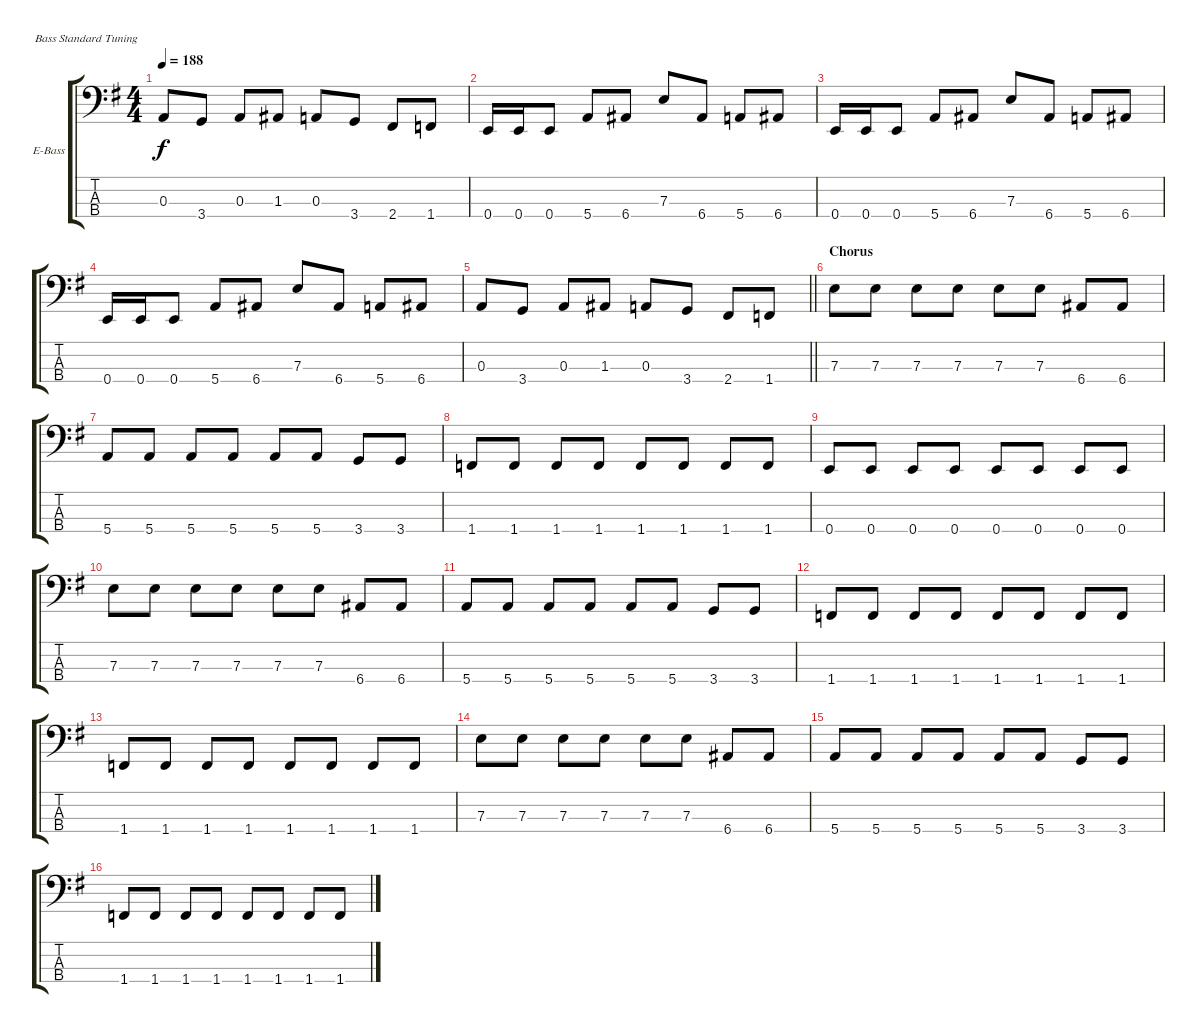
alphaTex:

\defaultSystemsLayout 4
\bracketExtendMode groupsimilarinstruments
\firstSystemTrackNameOrientation horizontal
\otherSystemsTrackNameOrientation horizontal
\track ("Bass" "E-Bass") {instrument electricbassfinger}
\staff {score tabs}
\tuning (G2 D2 A1 E1)
\ts (4 4)
\tempo 188
\clef f4
\ks g
0.3.8{dy f} 3.4.8 0.3.8 1.3.8 0.3.8 3.4.8 2.4.8 1.4.8 |
0.4.16 0.4.16 0.4.8 5.4.8 6.4.8 7.3.8 6.4.8 5.4.8 6.4.8 |
0.4.16 0.4.16 0.4.8 5.4.8 6.4.8 7.3.8 6.4.8 5.4.8 6.4.8 |
0.4.16 0.4.16 0.4.8 5.4.8 6.4.8 7.3.8 6.4.8 5.4.8 6.4.8 |
\barLineRight lightlight
0.3.8 3.4.8 0.3.8 1.3.8 0.3.8 3.4.8 2.4.8 1.4.8 |
\section ("" "Chorus")
7.3.8 7.3.8 7.3.8 7.3.8 7.3.8 7.3.8 6.4.8 6.4.8 |
5.4.8 5.4.8 5.4.8 5.4.8 5.4.8 5.4.8 3.4.8 3.4.8 |
1.4.8 1.4.8 1.4.8 1.4.8 1.4.8 1.4.8 1.4.8 1.4.8 |
0.4.8 0.4.8 0.4.8 0.4.8 0.4.8 0.4.8 0.4.8 0.4.8 |
7.3.8 7.3.8 7.3.8 7.3.8 7.3.8 7.3.8 6.4.8 6.4.8 |
5.4.8 5.4.8 5.4.8 5.4.8 5.4.8 5.4.8 3.4.8 3.4.8 |
1.4.8 1.4.8 1.4.8 1.4.8 1.4.8 1.4.8 1.4.8 1.4.8 |
1.4.8 1.4.8 1.4.8 1.4.8 1.4.8 1.4.8 1.4.8 1.4.8 |
7.3.8 7.3.8 7.3.8 7.3.8 7.3.8 7.3.8 6.4.8 6.4.8 |
5.4.8 5.4.8 5.4.8 5.4.8 5.4.8 5.4.8 3.4.8 3.4.8 |
1.4.8 1.4.8 1.4.8 1.4.8 1.4.8 1.4.8 1.4.8 1.4.8
